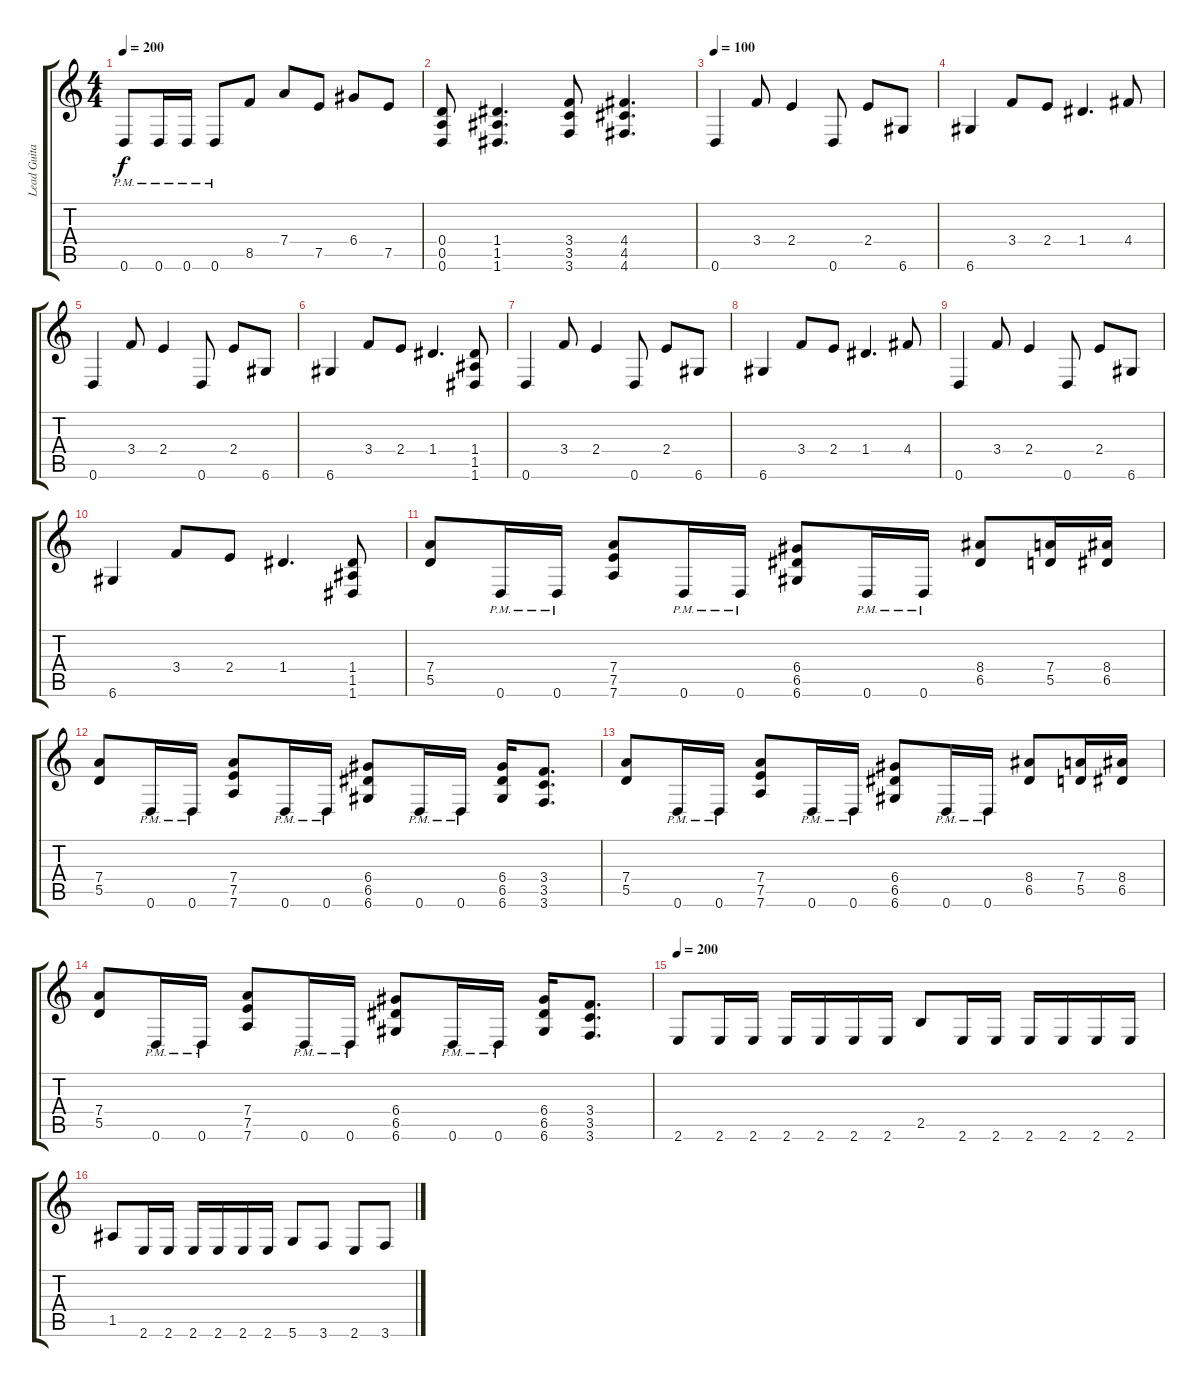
\track ("Lead Guitar" "Lead Guita") {instrument distortionguitar}
\staff {score tabs}
\tuning (E4 B3 G3 D3 A2 D2) {hide}
\ts (4 4)
\tempo 200
\clef g2
\ks c
0.6{pm}.8{dy f} 0.6{pm}.16 0.6{pm}.16 0.6{pm}.8 8.5.8 7.4.8 7.5.8 6.4.8 7.5.8 |
(0.4 0.5 0.6).8 (1.4 1.5 1.6).4{d} (3.4 3.5 3.6).8 (4.4 4.5 4.6).4{d} |
\tempo 100
0.6.4 3.4.8 2.4.4 0.6.8 2.4.8 6.6.8 |
6.6.4 3.4.8 2.4.8 1.4.4{d} 4.4.8 |
0.6.4 3.4.8 2.4.4 0.6.8 2.4.8 6.6.8 |
6.6.4 3.4.8 2.4.8 1.4.4{d} (1.4 1.5 1.6).8 |
0.6.4 3.4.8 2.4.4 0.6.8 2.4.8 6.6.8 |
6.6.4 3.4.8 2.4.8 1.4.4{d} 4.4.8 |
0.6.4 3.4.8 2.4.4 0.6.8 2.4.8 6.6.8 |
6.6.4 3.4.8 2.4.8 1.4.4{d} (1.4 1.5 1.6).8 |
(7.4 5.5).8 0.6{pm}.16 0.6{pm}.16 (7.4 7.5 7.6).8 0.6{pm}.16 0.6{pm}.16 (6.4 6.5 6.6).8 0.6{pm}.16 0.6{pm}.16 (8.4 6.5).8 (7.4 5.5).16 (8.4 6.5).16 |
(7.4 5.5).8 0.6{pm}.16 0.6{pm}.16 (7.4 7.5 7.6).8 0.6{pm}.16 0.6{pm}.16 (6.4 6.5 6.6).8 0.6{pm}.16 0.6{pm}.16 (6.4 6.5 6.6).16 (3.4 3.5 3.6).8{d} |
(7.4 5.5).8 0.6{pm}.16 0.6{pm}.16 (7.4 7.5 7.6).8 0.6{pm}.16 0.6{pm}.16 (6.4 6.5 6.6).8 0.6{pm}.16 0.6{pm}.16 (8.4 6.5).8 (7.4 5.5).16 (8.4 6.5).16 |
(7.4 5.5).8 0.6{pm}.16 0.6{pm}.16 (7.4 7.5 7.6).8 0.6{pm}.16 0.6{pm}.16 (6.4 6.5 6.6).8 0.6{pm}.16 0.6{pm}.16 (6.4 6.5 6.6).16 (3.4 3.5 3.6).8{d} |
\tempo 200
2.6.8 2.6.16 2.6.16 2.6.16 2.6.16 2.6.16 2.6.16 2.5.8 2.6.16 2.6.16 2.6.16 2.6.16 2.6.16 2.6.16 |
1.5.8 2.6.16 2.6.16 2.6.16 2.6.16 2.6.16 2.6.16 5.6.8 3.6.8 2.6.8 3.6.8
